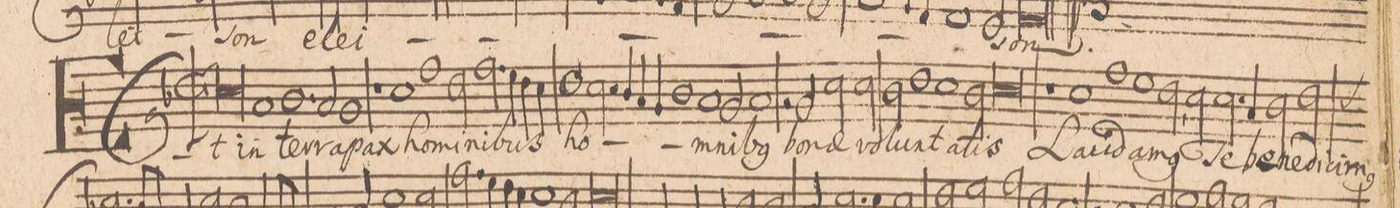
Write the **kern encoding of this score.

**kern	**text
*I"CANTVS.	*
*clefG2	*
*k[b-]	*
*met(C|)	*
*M2/1	*
0cc	Et
=2-	=2-
1a	in
1.b-	ter-
=3-	=3-
2a/	-ra
1g	pax
=4-	=4-
1r	.
1cc	ho-
=5-	=5-
1ff	-mi-
*2\right	*
2dd\	-ni-
2.ff\	-bus
=6-	=6-
4ee\	.
4dd\	.
4cc\	.
1dd	ho-
=7-	=7-
2.cc\	.
4b-/	.
4a/	.
4g/	.
1b-\	.
=8-	=8-
1a/	-mi-
2g/	-ni-
=9-	=9-
1a	-b(us)
2rg	.
2g/	bo-
=10-	=10-
2cc\	-nae
2cc\	vo-
2b-\	-lun-
1dd\	-ta-
=11-	=11-
1cc\	.
2b-\	.
=12-	=12-
0cc	-tis
=13-	=13-
1r	.
1cc	Lau-
=14-	=14-
1ff	-da-
1ee	-m(us)
=15-	=15-
2dd,<\	Te
2cc\	be-
2.cc\	-ne-
4a/	-di-
=16-	=16-
2b-\	-ci-
*custos:cc	*
2dd\	-m(us)
*-	*-
